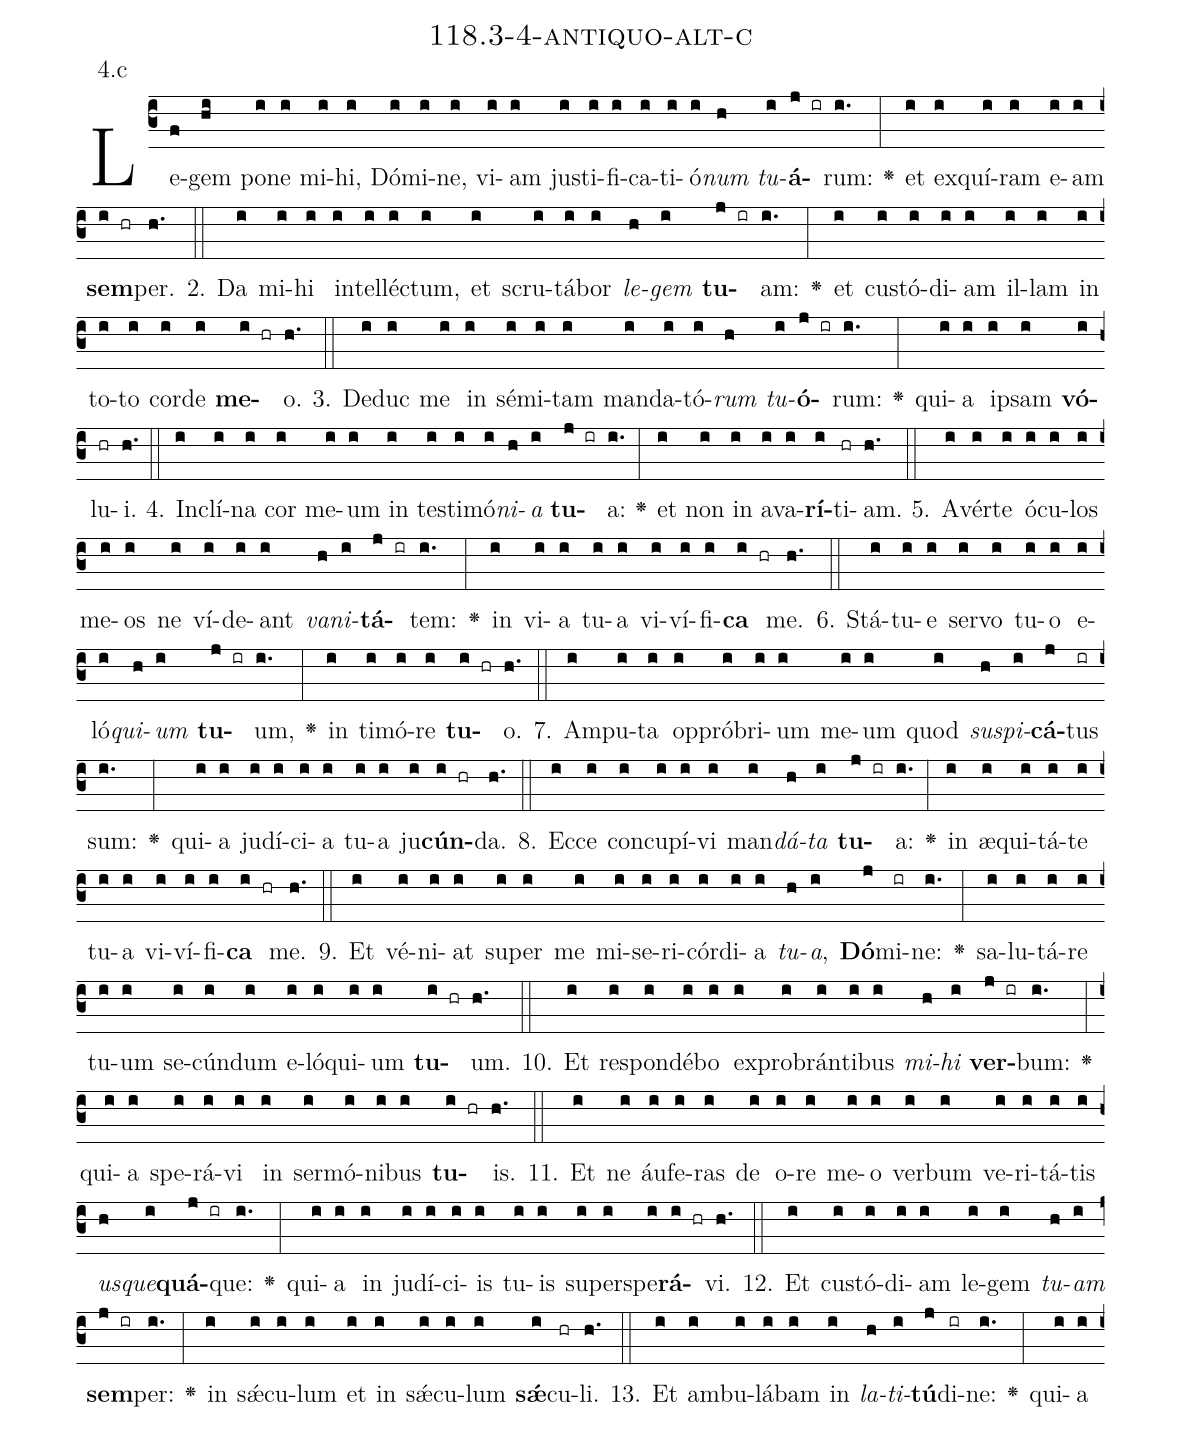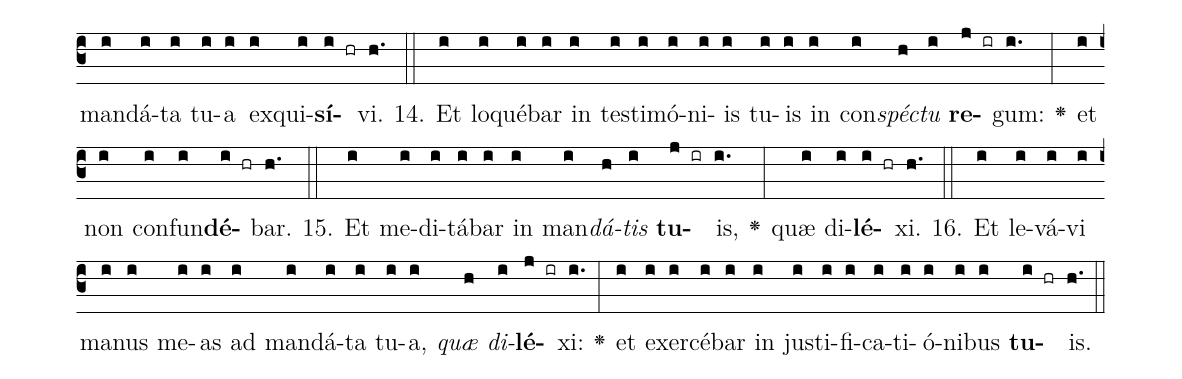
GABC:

name: 118.3-4-antiquo-alt-c;
annotation: 4.c;
%%
(c3)Le(f)gem(hi) po(i)ne(i) mi(i)hi,(i) Dó(i)mi(i)ne,(i) vi(i)am(i) jus(i)ti(i)fi(i)ca(i)ti(i)ó(i)<i>num</i>(h) <i>tu</i>(i)<b>á</b>(j ir)rum:(i.) <v>\greheightstar</v>(:) et(i) ex(i)quí(i)ram(i) e(i)am(i) <b>sem</b>(i hr)per.(h.) (::)
2. Da(i) mi(i)hi(i) in(i)tel(i)léc(i)tum,(i) et(i) scru(i)tá(i)bor(i) <i>le</i>(h)<i>gem</i>(i) <b>tu</b>(j ir)am:(i.) <v>\greheightstar</v>(:) et(i) cus(i)tó(i)di(i)am(i) il(i)lam(i) in(i) to(i)to(i) cor(i)de(i) <b>me</b>(i hr)o.(h.) (::)
3. De(i)duc(i) me(i) in(i) sé(i)mi(i)tam(i) man(i)da(i)tó(i)<i>rum</i>(h) <i>tu</i>(i)<b>ó</b>(j ir)rum:(i.) <v>\greheightstar</v>(:) qui(i)a(i) ip(i)sam(i) <b>vó</b>(i)lu(hr)i.(h.) (::)
4. In(i)clí(i)na(i) cor(i) me(i)um(i) in(i) tes(i)ti(i)mó(i)<i>ni</i>(h)<i>a</i>(i) <b>tu</b>(j ir)a:(i.) <v>\greheightstar</v>(:) et(i) non(i) in(i) a(i)va(i)<b>rí</b>(i)ti(hr)am.(h.) (::)
5. A(i)vér(i)te(i) ó(i)cu(i)los(i) me(i)os(i) ne(i) ví(i)de(i)ant(i) <i>va</i>(h)<i>ni</i>(i)<b>tá</b>(j ir)tem:(i.) <v>\greheightstar</v>(:) in(i) vi(i)a(i) tu(i)a(i) vi(i)ví(i)fi(i)<b>ca</b>(i hr) me.(h.) (::)
6. Stá(i)tu(i)e(i) ser(i)vo(i) tu(i)o(i) e(i)ló(i)<i>qui</i>(h)<i>um</i>(i) <b>tu</b>(j ir)um,(i.) <v>\greheightstar</v>(:) in(i) ti(i)mó(i)re(i) <b>tu</b>(i hr)o.(h.) (::)
7. Am(i)pu(i)ta(i) op(i)pró(i)bri(i)um(i) me(i)um(i) quod(i) <i>su</i>(h)<i>spi</i>(i)<b>cá</b>(j)tus(ir) sum:(i.) <v>\greheightstar</v>(:) qui(i)a(i) ju(i)dí(i)ci(i)a(i) tu(i)a(i) ju(i)<b>cún</b>(i hr)da.(h.) (::)
8. Ec(i)ce(i) con(i)cu(i)pí(i)vi(i) man(i)<i>dá</i>(h)<i>ta</i>(i) <b>tu</b>(j ir)a:(i.) <v>\greheightstar</v>(:) in(i) æ(i)qui(i)tá(i)te(i) tu(i)a(i) vi(i)ví(i)fi(i)<b>ca</b>(i hr) me.(h.) (::)
9. Et(i) vé(i)ni(i)at(i) su(i)per(i) me(i) mi(i)se(i)ri(i)cór(i)di(i)a(i) <i>tu</i>(h)<i>a</i>,(i) <b>Dó</b>(j)mi(ir)ne:(i.) <v>\greheightstar</v>(:) sa(i)lu(i)tá(i)re(i) tu(i)um(i) se(i)cún(i)dum(i) e(i)ló(i)qui(i)um(i) <b>tu</b>(i hr)um.(h.) (::)
10. Et(i) re(i)spon(i)dé(i)bo(i) ex(i)pro(i)brán(i)ti(i)bus(i) <i>mi</i>(h)<i>hi</i>(i) <b>ver</b>(j ir)bum:(i.) <v>\greheightstar</v>(:) qui(i)a(i) spe(i)rá(i)vi(i) in(i) ser(i)mó(i)ni(i)bus(i) <b>tu</b>(i hr)is.(h.) (::)
11. Et(i) ne(i) áu(i)fe(i)ras(i) de(i) o(i)re(i) me(i)o(i) ver(i)bum(i) ve(i)ri(i)tá(i)tis(i) <i>us</i>(h)<i>que</i>(i)<b>quá</b>(j ir)que:(i.) <v>\greheightstar</v>(:) qui(i)a(i) in(i) ju(i)dí(i)ci(i)is(i) tu(i)is(i) su(i)per(i)spe(i)<b>rá</b>(i hr)vi.(h.) (::)
12. Et(i) cus(i)tó(i)di(i)am(i) le(i)gem(i) <i>tu</i>(h)<i>am</i>(i) <b>sem</b>(j ir)per:(i.) <v>\greheightstar</v>(:) in(i) sǽ(i)cu(i)lum(i) et(i) in(i) sǽ(i)cu(i)lum(i) <b>sǽ</b>(i)cu(hr)li.(h.) (::)
13. Et(i) am(i)bu(i)lá(i)bam(i) in(i) <i>la</i>(h)<i>ti</i>(i)<b>tú</b>(j)di(ir)ne:(i.) <v>\greheightstar</v>(:) qui(i)a(i) man(i)dá(i)ta(i) tu(i)a(i) ex(i)qui(i)<b>sí</b>(i hr)vi.(h.) (::)
14. Et(i) lo(i)qué(i)bar(i) in(i) tes(i)ti(i)mó(i)ni(i)is(i) tu(i)is(i) in(i) con(i)<i>spéc</i>(h)<i>tu</i>(i) <b>re</b>(j ir)gum:(i.) <v>\greheightstar</v>(:) et(i) non(i) con(i)fun(i)<b>dé</b>(i hr)bar.(h.) (::)
15. Et(i) me(i)di(i)tá(i)bar(i) in(i) man(i)<i>dá</i>(h)<i>tis</i>(i) <b>tu</b>(j ir)is,(i.) <v>\greheightstar</v>(:) quæ(i) di(i)<b>lé</b>(i hr)xi.(h.) (::)
16. Et(i) le(i)vá(i)vi(i) ma(i)nus(i) me(i)as(i) ad(i) man(i)dá(i)ta(i) tu(i)a,(i) <i>quæ</i>(h) <i>di</i>(i)<b>lé</b>(j ir)xi:(i.) <v>\greheightstar</v>(:) et(i) ex(i)er(i)cé(i)bar(i) in(i) jus(i)ti(i)fi(i)ca(i)ti(i)ó(i)ni(i)bus(i) <b>tu</b>(i hr)is.(h.) (::)
